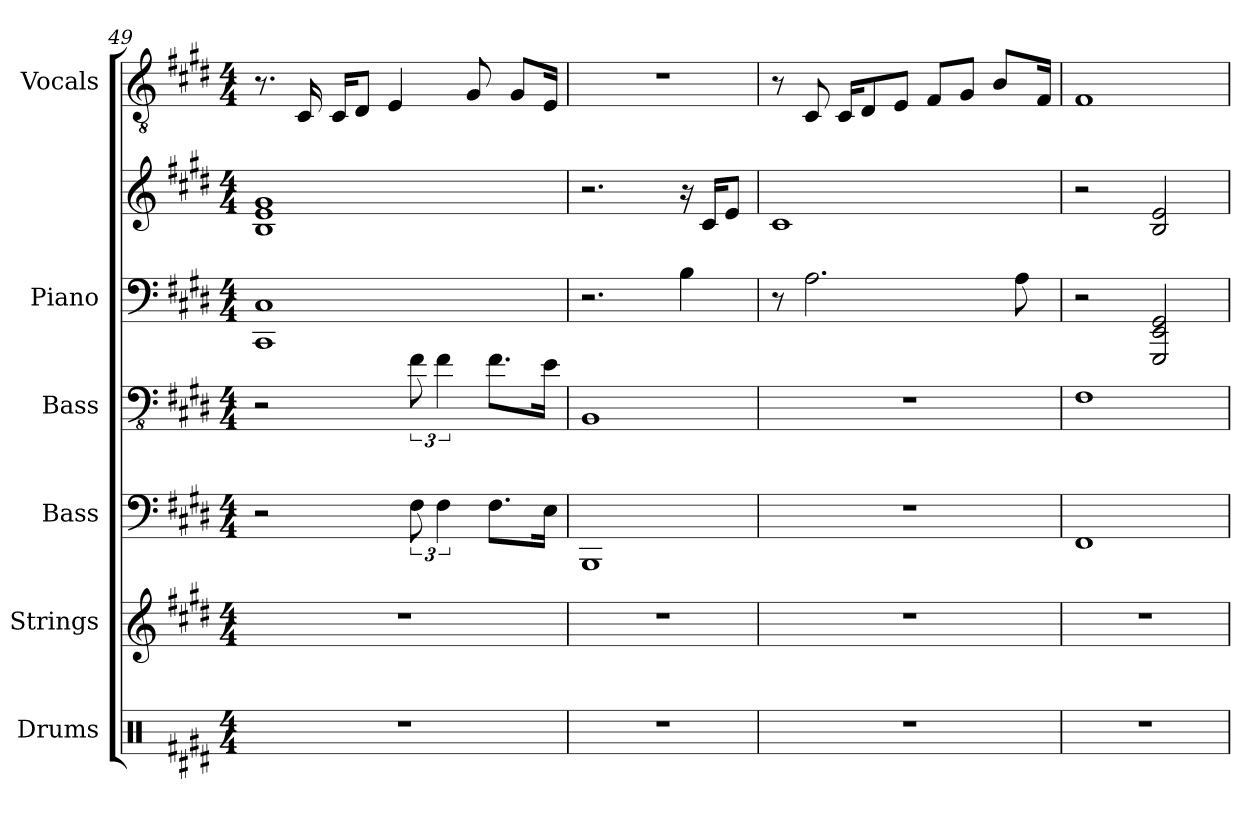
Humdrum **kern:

**kern	**kern	**kern	**kern	**kern	**kern	**kern
*part6	*part5	*part4	*part3	*part2	*part2	*part1
*staff7	*staff6	*staff5	*staff4	*staff3	*staff2	*staff1
*I"Drums	*I"Strings	*I"Bass	*I"Bass	*I"Piano	*	*I"Vocals
*clefX	*clefG2	*	*clefFv4	*clefF4	*clefG2	*clefGv2
*k[f#c#g#d#]	*k[f#c#g#d#]	*k[f#c#g#d#]	*k[f#c#g#d#]	*k[f#c#g#d#]	*k[f#c#g#d#]	*k[f#c#g#d#]
*E:	*E:	*E:	*E:	*E:	*E:	*E:
*M4/4	*M4/4	*M4/4	*M4/4	*M4/4	*M4/4	*M4/4
=49	=49	=49	=49	=49	=49	=49
1r	1r	2r	2r	1CC# 1C#	1e 1g# 1B	8.r
.	.	.	.	.	.	16C#
.	.	.	.	.	.	16C#/KL
.	.	.	.	.	.	8D#/J
.	.	.	.	.	.	4E
.	.	12F#	12F#	.	.	.
.	.	6F#	6F#	.	.	.
.	.	.	.	.	.	8G#
.	.	8.F#L	8.F#\L	.	.	.
.	.	.	.	.	.	8G#/L
.	.	16EJk	16E\Jk	.	.	16E/Jk
=50	=50	=50	=50	=50	=50	=50
1r	1r	1BBB	1BBB	2.r	2.r	1r
.	.	.	.	4B	16r	.
.	.	.	.	.	16c#/KL	.
.	.	.	.	.	8e/J	.
=51	=51	=51	=51	=51	=51	=51
1r	1r	1r	1r	8r	1c#	8r
.	.	.	.	2.A	.	8C#
.	.	.	.	.	.	16C#/KL
.	.	.	.	.	.	8D#/
.	.	.	.	.	.	8E/J
.	.	.	.	.	.	8F#/L
.	.	.	.	.	.	8G#/J
.	.	.	.	.	.	8B/L
.	.	.	.	8A	.	.
.	.	.	.	.	.	16F#/Jk
=52	=52	=52	=52	=52	=52	=52
1r	1r	1FF#	1FF#	2r	2r	1F#
.	.	.	.	2GGG# 2EE 2GG#	2B 2e	.
=	=	=	=	=	=	=
*-	*-	*-	*-	*-	*-	*-
